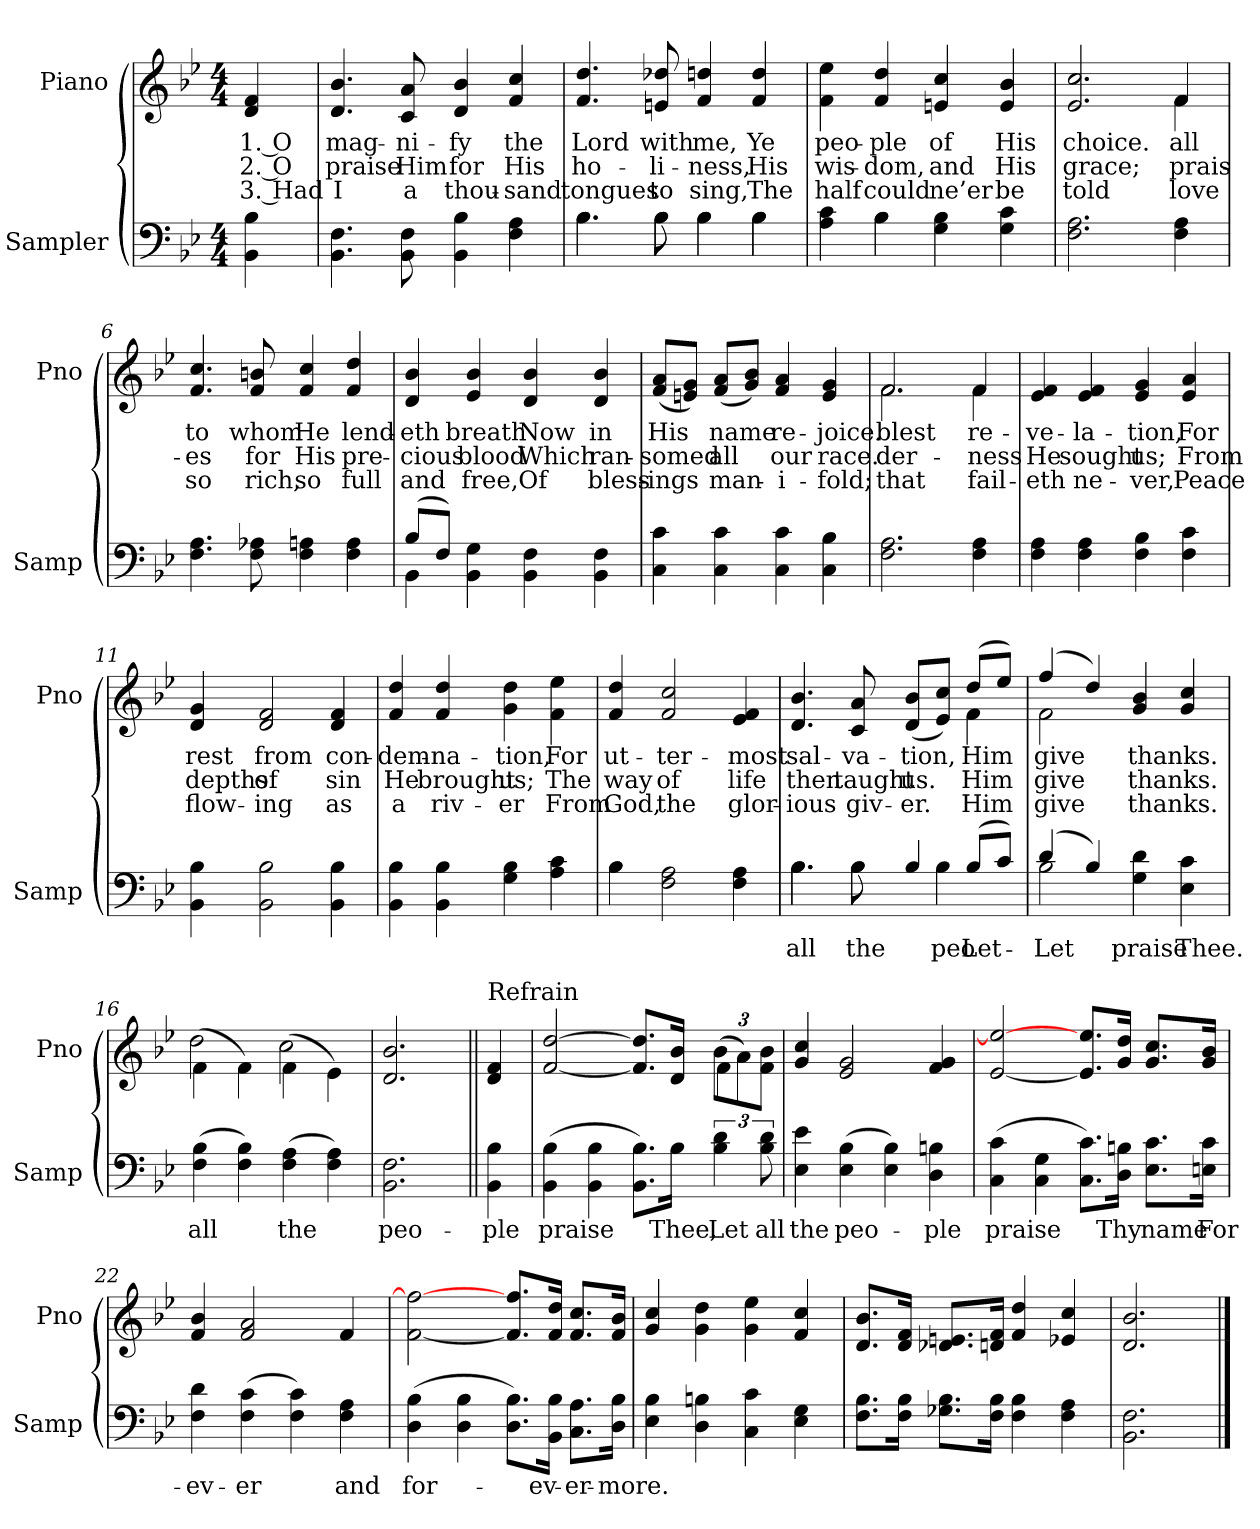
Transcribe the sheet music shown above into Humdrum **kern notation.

**kern	**text	**kern	**text	**text	**text
*part2	*part2	*part1	*part1	*part1	*part1
*staff2	*staff2	*staff1	*staff1	*staff1	*staff1
*I"Sampler	*	*I"Piano	*	*	*
*I'Samp	*	*I'Pno	*	*	*
*clefF4	*	*clefG2	*	*	*
*k[b-e-]	*	*k[b-e-]	*	*	*
*B-:	*	*B-:	*	*	*
*M4/4	*	*M4/4	*	*	*
=1	=1	=1	=1	=1	=1
4BB- 4B-	.	4d 4f	1. O	2. O	3. Had
=2	=2	=2	=2	=2	=2
4.BB- 4.F	.	4.d 4.b-	mag-	praise	I
8BB- 8F	.	8c 8a	-ni-	Him	a
4BB- 4B-	.	4d 4b-	-fy	for	thou-
4F 4A	.	4f 4cc	the	His	-sand
=3	=3	=3	=3	=3	=3
*^	*	*	*	*	*
4.B-\	4.B-	.	4.f 4.dd	Lord	ho-	tongues
8B-\	8B-	.	8en 8dd-X	with	-li-	to
4B-\	4B-	.	4f 4ddn	me,	-ness,	sing,
4B-\	4B-	.	4f 4dd	Ye	His	The
=4	=4	=4	=4	=4	=4	=4
4A 4c	4ryy	.	4f 4ee-	peo-	wis-	half
4B-\	4B-	.	4f 4dd	-ple	-dom,	could
4G 4B-	2ryy	.	4en 4cc	of	and	ne’er
4G 4c	.	.	4e 4b-	His	His	be
*v	*v	*	*	*	*	*
=5	=5	=5	=5	=5	=5
*	*	*^	*	*	*
2.F 2.A	.	2.e- 2.cc	2.ryy	choice.	grace;	told
4F 4A	.	4f/	4f	all	prais-	love
*	*	*v	*v	*	*	*
=6	=6	=6	=6	=6	=6
4.F 4.A	.	4.f 4.cc	to	-es	so
8F 8A-X	.	8f 8bn	whom	for	rich,
4F 4An	.	4f 4cc	He	His	so
4F 4A	.	4f 4dd	lend-	pre-	full
=7	=7	=7	=7	=7	=7
*^	*	*	*	*	*
(8B-/L	4BB-	.	4d 4b-	-eth	-cious	and
8F/J)	.	.	.	.	.	.
4BB- 4G	2.ryy	.	4e- 4b-	breath	blood	free,
4BB- 4F	.	.	4d 4b-	Now	Which	Of
4BB- 4F	.	.	4d 4b-	in	ran-	bless-
*v	*v	*	*	*	*	*
=8	=8	=8	=8	=8	=8
4C 4c	.	(8f/ 8a/L	His	-somed	-ings
.	.	8en/ 8g/J)	.	.	.
4C 4c	.	(8f/ 8a/L	name	all	man-
.	.	8g/ 8b-/J)	.	.	.
4C 4c	.	4f 4a	re-	our	-i-
4C 4B-	.	4e 4g	-joice.	race.	-fold;
=9	=9	=9	=9	=9	=9
*	*	*^	*	*	*
2.F 2.A	.	2.f/	2.f	blest	-der-	that
4F 4A	.	4f/	4f	re-	-ness	fail-
*	*	*v	*v	*	*	*
=10	=10	=10	=10	=10	=10
4F 4A	.	4e- 4f	-ve-	He	-eth
4F 4A	.	4e- 4f	-la-	sought	ne-
4F 4B-	.	4e- 4g	-tion,	us;	-ver,
4F 4c	.	4e- 4a	For	From	Peace
=11	=11	=11	=11	=11	=11
4BB- 4B-	.	4d 4g	rest	depths	flow-
2BB- 2B-	.	2d 2f	from	of	-ing
4BB- 4B-	.	4d 4f	con-	sin	as
=12	=12	=12	=12	=12	=12
4BB- 4B-	.	4f 4dd	-dem-	He	a
4BB- 4B-	.	4f 4dd	-na-	brought	riv-
4G 4B-	.	4g 4dd	-tion,	us;	-er
4A 4c	.	4f 4ee-	For	The	From
=13	=13	=13	=13	=13	=13
*^	*	*	*	*	*
4B-\	4B-	.	4f 4dd	ut-	way	God,
2F 2A	2.ryy	.	2f 2cc	-ter-	of	the
4F 4A	.	.	4e- 4f	-most	life	glor-
=14	=14	=14	=14	=14	=14	=14
*	*	*	*^	*	*	*
4.B-\	4.B-	all	4.d 4.b-	2.ryy	sal-	then	-ious
8B-\	8B-	the	8c 8a	.	-va-	taught	giv-
4B-	8ryy	.	(8d/ 8b-/L	.	-tion,	us.	-er.
.	4B-	peo-	8e-/ 8cc/J)	.	.	.	.
(8B-/L	.	Let	(8dd/L	4f	Him	Him	Him
8c/J)	8ryy	.	8ee-/J)	.	.	.	.
=15	=15	=15	=15	=15	=15	=15	=15
(4d/	2B-	Let	(4ff/	2f	give	give	give
4B-/)	.	.	4dd/)	.	.	.	.
4G 4d	2ryy	praise	4g 4b-	2ryy	thanks.	thanks.	thanks.
4E- 4c	.	Thee.	4g 4cc	.	.	.	.
*v	*v	*	*	*	*	*	*
=16	=16	=16	=16	=16	=16	=16
(4F 4B-	all	(4f\	2dd	.	.	.
4F 4B-)	.	4f\)	.	.	.	.
(4F 4A	the	(4f\	2cc	.	.	.
4F 4A)	.	4e-\)	.	.	.	.
*	*	*v	*v	*	*	*
=17	=17	=17	=17	=17	=17
2.BB- 2.F	peo-	2.d 2.b-	.	.	.
=18||	=18||	=18||	=18||	=18||	=18||
!	!	!LO:TX:t=Refrain	!	!	!
4BB- 4B-	-ple	4d 4f	.	.	.
=19	=19	=19	=19	=19	=19
*	*	*^	*	*	*
(4BB- 4B-	praise	[2f [2dd	2.ryy	.	.	.
4BB- 4B-	.	.	.	.	.	.
8.BB-\ 8.B-\L)	.	8.f]/ 8.dd]/L	.	.	.	.
16B-\Jk	Thee,	16d/ 16b-/Jk	.	.	.	.
6B-\ 6d\	Let	(12b-\L	4f	.	.	.
.	.	12a\)	.	.	.	.
12B-\ 12d\	all	12f\ 12b-\J	.	.	.	.
*	*	*v	*v	*	*	*
=20	=20	=20	=20	=20	=20
4E- 4e-	the	4g 4cc	.	.	.
(4E- 4B-	peo-	2e- 2g	.	.	.
4E- 4B-)	.	.	.	.	.
4D 4Bn	-ple	4f 4g	.	.	.
=21	=21	=21	=21	=21	=21
(4C 4c	praise	[2e- 2ee-_	.	.	.
4C 4G	.	.	.	.	.
8.C\ 8.c\L)	.	8.e-]/ 8.ee-/L	.	.	.
16D\ 16Bn\Jk	Thy	16g/ 16dd/Jk	.	.	.
8.E-\ 8.c\L	name	8.g/ 8.cc/L	.	.	.
16En\ 16c\Jk	For-	16g/ 16b-/Jk	.	.	.
=22	=22	=22	=22	=22	=22
4F 4d	-ev-	4f 4b-	.	.	.
(4F 4c	-er	2f 2a	.	.	.
4F 4c)	.	.	.	.	.
4F 4A	and	4f	.	.	.
=23	=23	=23	=23	=23	=23
(4D 4B-	for-	[2f 2ff_	.	.	.
4D 4B-	.	.	.	.	.
8.D\ 8.B-\L)	.	8.f]/ 8.ff/L	.	.	.
16BB-\ 16B-\Jk	-ev-	16f/ 16dd/Jk	.	.	.
8.C\ 8.A\L	-er-	8.f/ 8.cc/L	.	.	.
16D\ 16B-\Jk	-more.	16f/ 16b-/Jk	.	.	.
=24	=24	=24	=24	=24	=24
4E- 4B-	.	4g 4cc	.	.	.
4D 4Bn	.	4g 4dd	.	.	.
4C 4c	.	4g 4ee-	.	.	.
4E- 4G	.	4f 4cc	.	.	.
=25	=25	=25	=25	=25	=25
8.F\ 8.B-\L	.	8.d/ 8.b-/L	.	.	.
16F\ 16B-\Jk	.	16d/ 16f/Jk	.	.	.
8.G-X\ 8.B-\L	.	8.d-X/ 8.en/L	.	.	.
16F\ 16B-\Jk	.	16dn/ 16f/Jk	.	.	.
4F 4B-	.	4f 4dd	.	.	.
4F 4A	.	4e-X 4cc	.	.	.
=26	=26	=26	=26	=26	=26
2.BB- 2.F	.	2.d 2.b-	.	.	.
==	==	==	==	==	==
*-	*-	*-	*-	*-	*-
